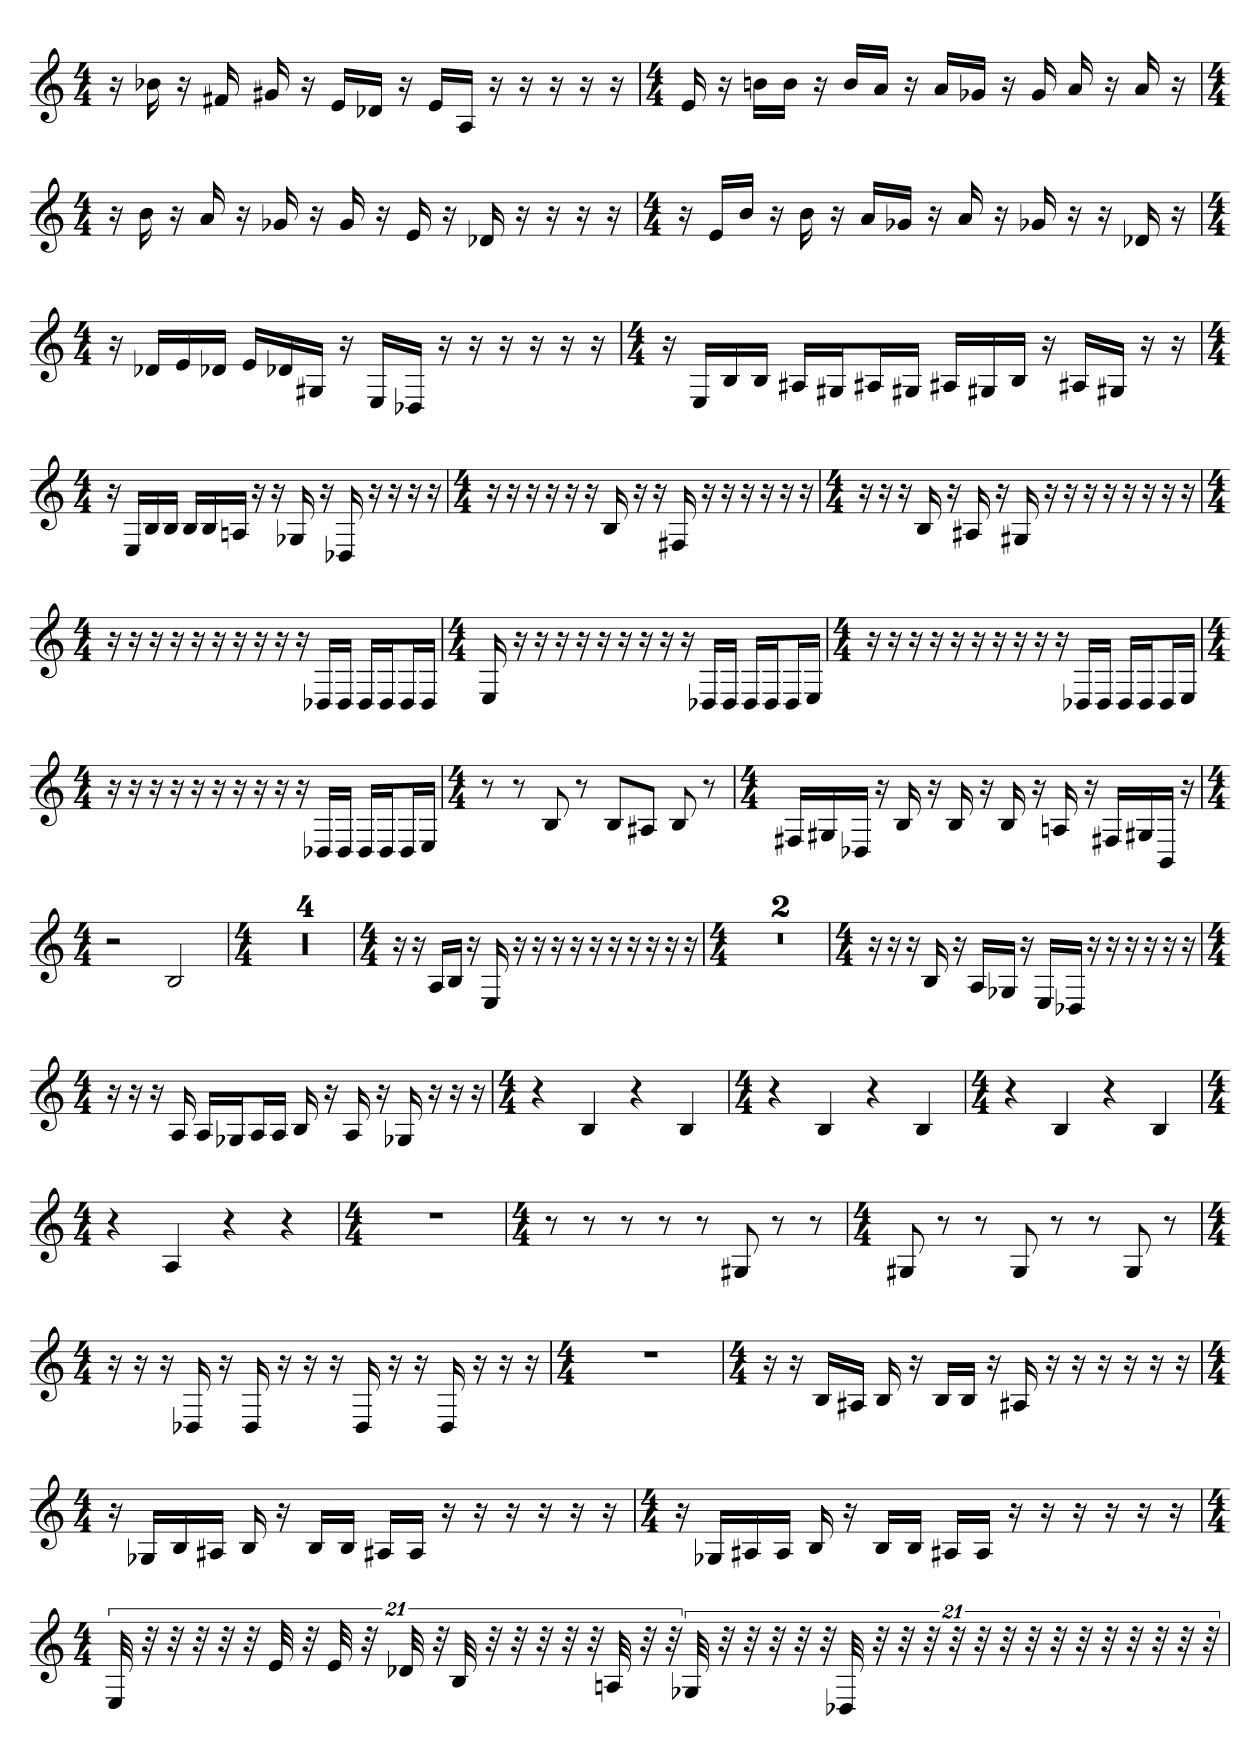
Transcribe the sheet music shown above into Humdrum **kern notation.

**kern
*part1
*staff1
*M4/4
=
16r
16b-X
16r
16f#X
16g#X
16r
16eLL
16d-XJJ
16r
16eLL
16AJJ
16r
16r
16r
16r
16r
=
*M4/4
16e
16r
16bnLL
16bJJ
16r
16bLL
16aJJ
16r
16aLL
16g-XJJ
16r
16g-
16a
16r
16a
16r
=
*M4/4
16r
16b
16r
16a
16r
16g-X
16r
16g-
16r
16e
16r
16d-X
16r
16r
16r
16r
=
*M4/4
16r
16eLL
16bJJ
16r
16b
16r
16aLL
16g-XJJ
16r
16a
16r
16g-X
16r
16r
16d-X
16r
=
*M4/4
16r
16d-XLL
16e
16d-XJJ
16eLL
16d-X
16G#XJJ
16r
16ELL
16D-XJJ
16r
16r
16r
16r
16r
16r
=
*M4/4
16r
16ELL
16B
16BJJ
16A#XLL
16G#XJ
16A#XL
16G#XJJ
16A#XLL
16G#X
16BJJ
16r
16A#XLL
16G#XJJ
16r
16r
=
*M4/4
16r
16ELL
16B
16BJJ
16BLL
16B
16AnJJ
16r
16r
16G-X
16r
16D-X
16r
16r
16r
16r
=
*M4/4
16r
16r
16r
16r
16r
16r
16B
16r
16r
16F#X
16r
16r
16r
16r
16r
16r
=
*M4/4
16r
16r
16r
16B
16r
16A#X
16r
16G#X
16r
16r
16r
16r
16r
16r
16r
16r
=
*M4/4
16r
16r
16r
16r
16r
16r
16r
16r
16r
16r
16D-XLL
16D-JJ
16D-LL
16D-J
16D-L
16D-JJ
=
*M4/4
16E
16r
16r
16r
16r
16r
16r
16r
16r
16r
16D-XLL
16D-JJ
16D-LL
16D-J
16D-L
16EJJ
=
*M4/4
16r
16r
16r
16r
16r
16r
16r
16r
16r
16r
16D-XLL
16D-JJ
16D-LL
16D-J
16D-L
16EJJ
=
*M4/4
16r
16r
16r
16r
16r
16r
16r
16r
16r
16r
16D-XLL
16D-JJ
16D-LL
16D-J
16D-L
16EJJ
=
*M4/4
8r
8r
8B
8r
8BL
8A#XJ
8B
8r
=
*M4/4
16F#XLL
16G#X
16D-XJJ
16r
16B
16r
16B
16r
16B
16r
16An
16r
16F#XLL
16G#X
16BBJJ
16r
=
*M4/4
2r
2B
=
*M4/4
1r
=
*M4/4
1r
=
*M4/4
1r
=
*M4/4
1r
=
*M4/4
16r
16r
16ALL
16BJJ
16r
16E
16r
16r
16r
16r
16r
16r
16r
16r
16r
16r
=
*M4/4
1r
=
*M4/4
1r
=
*M4/4
16r
16r
16r
16B
16r
16ALL
16G-XJJ
16r
16ELL
16D-XJJ
16r
16r
16r
16r
16r
16r
=
*M4/4
16r
16r
16r
16A
16ALL
16G-XJ
16AL
16AJJ
16B
16r
16A
16r
16G-X
16r
16r
16r
=
*M4/4
4r
4B
4r
4B
=
*M4/4
4r
4B
4r
4B
=
*M4/4
4r
4B
4r
4B
=
*M4/4
4r
4A
4r
4r
=
*M4/4
1r
=
*M4/4
8r
8r
8r
8r
8r
8G#X
8r
8r
=
*M4/4
8G#X
8r
8r
8G#
8r
8r
8G#
8r
=
*M4/4
16r
16r
16r
16D-X
16r
16D-
16r
16r
16r
16D-
16r
16r
16D-
16r
16r
16r
=
*M4/4
1r
=
*M4/4
16r
16r
16BLL
16A#XJJ
16B
16r
16BLL
16BJJ
16r
16A#X
16r
16r
16r
16r
16r
16r
=
*M4/4
16r
16G-XLL
16B
16A#XJJ
16B
16r
16BLL
16BJJ
16A#XLL
16A#JJ
16r
16r
16r
16r
16r
16r
=
*M4/4
16r
16G-XLL
16A#X
16A#JJ
16B
16r
16BLL
16BJJ
16A#XLL
16A#JJ
16r
16r
16r
16r
16r
16r
=
*M4/4
42E
42r
42r
42r
42r
42r
42e
42r
42e
42r
42d-X
42r
42B
42r
42r
42r
42r
42r
42An
42r
42r
42G-X
42r
42r
42r
42r
42r
42D-X
42r
42r
42r
42r
42r
42r
42r
42r
42r
42r
42r
42r
42r
42r
=
*-
